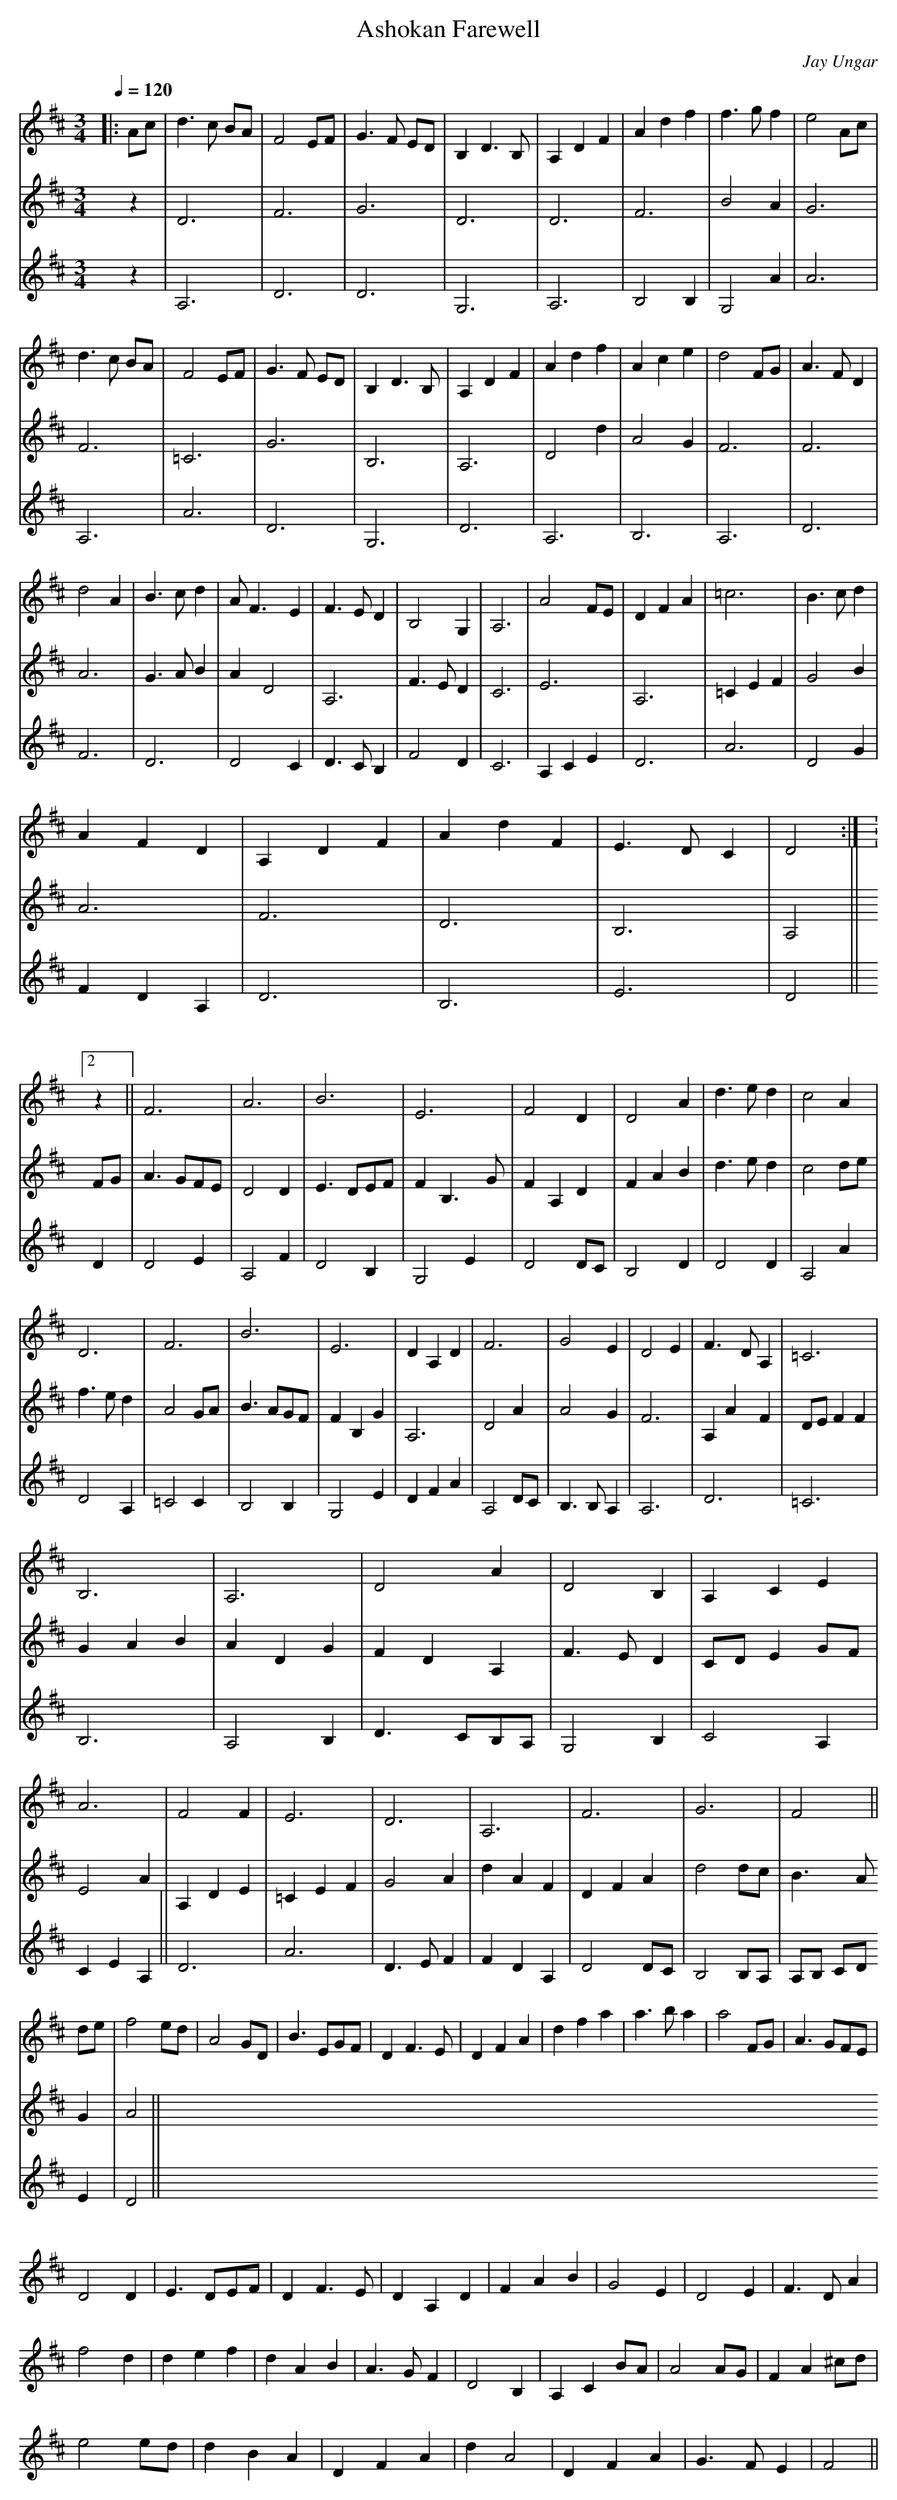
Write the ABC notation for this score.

X:1
T:Ashokan Farewell
M:3/4
C:Jay Ungar
Q:1/4=120
K:D
V:1
|:Ac|d3 c BA|F4 EF|G3 F ED|B,2 D3 B,|A,2 D2 F2|A2 d2 f2|f3 g f2|e4 Ac|
d3 c BA|F4 EF|G3 F ED|B,2 D3 B,|A,2 D2 F2|A2 d2 f2|A2 c2 e2|d4 FG|A3 F D2|
d4 A2|B3 c d2|A F3 E2|F3 E D2|B,4 G,2|A,6|A4 FE|D2 F2 A2|=c6|B3 c d2|
A2 F2 D2|A,2 D2 F2|A2 d2 F2|E3 D C2|D4:|V:2
z2||F6|A6|B6|E6|F4D2|D4A2|d3ed2|c4A2|
D6|F6|B6|E6|D2A,2D2|F6|G4E2|D4E2|F3DA,2|=C6|
B,6|A,6|D4A2|D4B,2|A,2C2E2|A6|F4F2|E6|D6|A,6|F6|G6|F4||
de|f4ed|A4 GD|B3 EGF|D2F3E|D2F2A2|d2f2a2|a3ba2|a4FG|A3 GFE|
D4D2|E3DEF|D2F3E|D2A,2D2|F2A2B2|G4E2|D4E2|F3DA2|
f4d2|d2e2f2|d2A2B2|A3GF2|D4B,2|A,2C2BA|A4AG|F2A2^cd|
e4ed|d2B2A2|D2F2A2|d2A4|D2F2A2|G3FE2|F4||
V:3
z2|D6|F6|G6|D6|D6|F6|B4A2|G6|F6|=C6|G6|B,6|A,6|D4d2|A4G2|F6|F6|A6|
G3AB2|A2D4|A,6|F3ED2|C6|E6|A,6|=C2E2F2|G4B2|A6|F6|D6|B,6|A,4||
FG|A3 GFE|D4D2|E3 DEF|F2B,3G|F2A,2D2|F2A2B2|d3ed2|c4de|f3ed2|A4GA|B3AGF|F2B,2G2|A,6|
D4A2|A4G2|F6|A,2A2F2|DEF2F2|G2A2B2|A2D2G2|F2D2A,2|F3ED2|CDE2GF|E4A2|A,2D2E2|=C2E2F2|
G4A2|d2A2F2|D2F2A2|d4dc|B3AG2|A4||
V:4
z2|A,6|D6|D6|G,6|A,6|B,4B,2|G,4A2|A6|A,6|A6|D6|G,6|D6|A,6|B,6|A,6|D6|
F6|D6|D4C2|D3CB,2|F4D2|C6|A,2C2E2|D6|A6|D4G2|F2D2A,2|D6|B,6|E6|D4||
D2|D4E2|A,4F2|D4B,2|G,4E2|D4DC|B,4D2|D4D2|A,4A2|D4A,2|=C4C2|B,4B,2|
G,4E2| D2F2A2|A,4DC|B,3B,A,2|A,6|D6|=C6|B,6|A,4B,2|D3CB,A,|G,4B,2|
C4A,2|C2E2A,2||D6|A6|D3EF2|F2D2A,2|D4DC|B,4B,A,|A,B, CD E2|D4||
